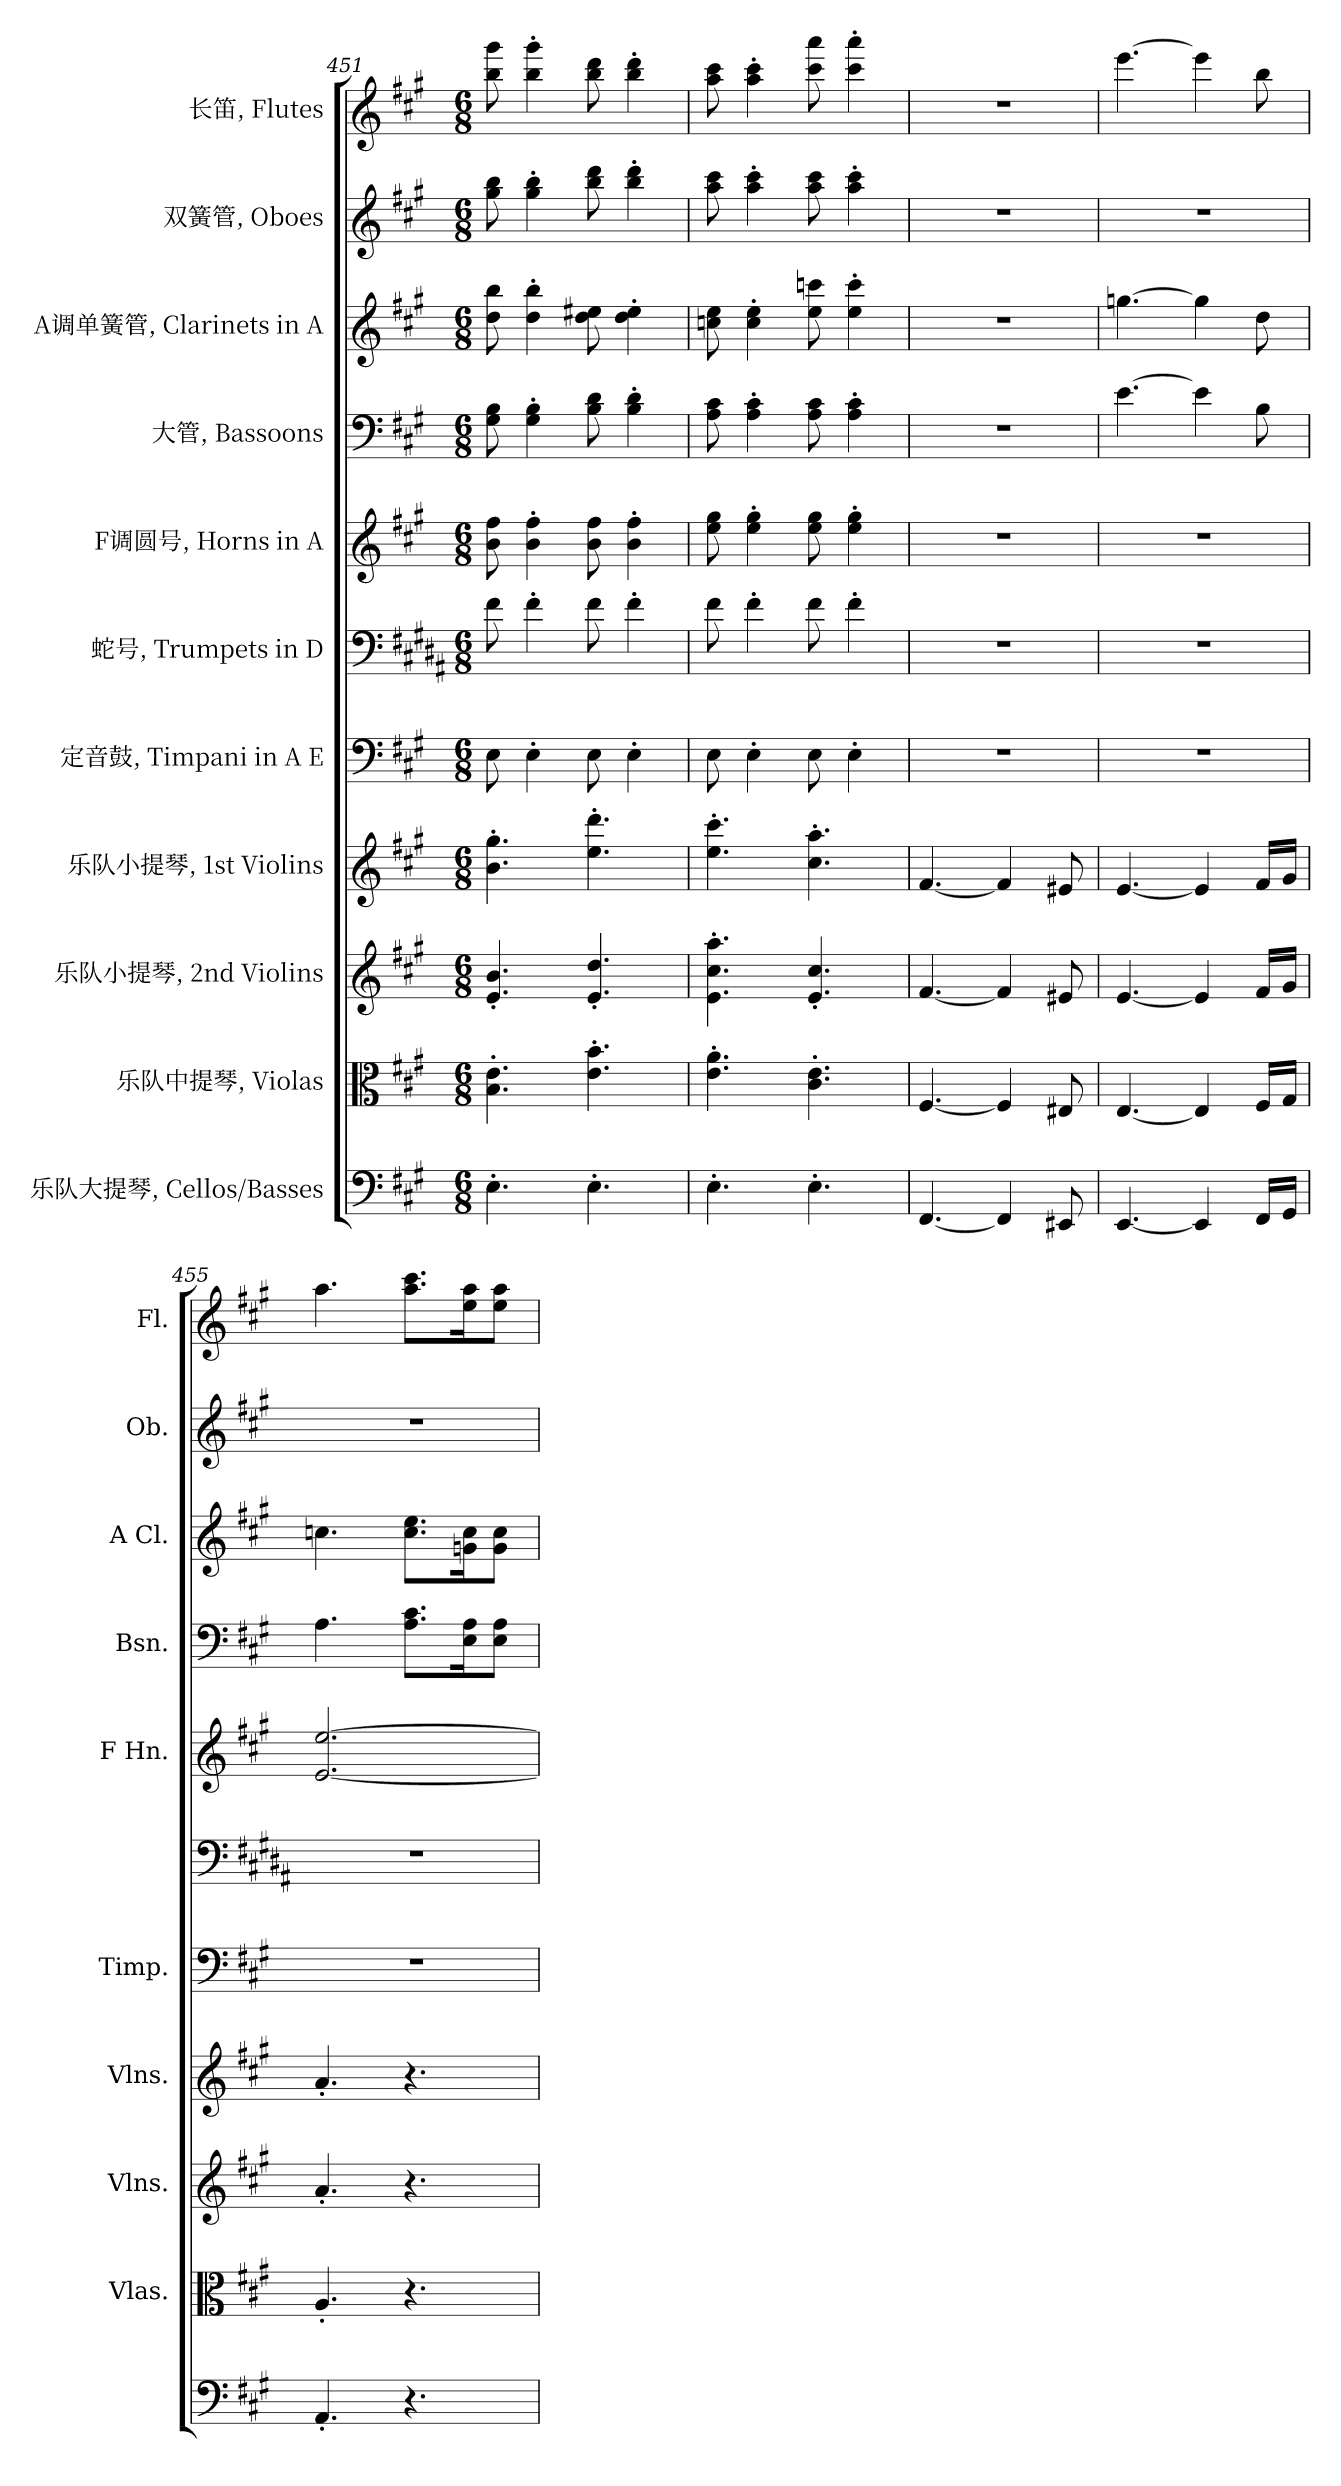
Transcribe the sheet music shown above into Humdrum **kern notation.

**kern	**kern	**kern	**kern	**kern	**kern	**kern	**kern	**kern	**kern	**kern
*part11	*part10	*part9	*part8	*part7	*part6	*part5	*part4	*part3	*part2	*part1
*staff11	*staff10	*staff9	*staff8	*staff7	*staff6	*staff5	*staff4	*staff3	*staff2	*staff1
*I"乐队大提琴, Cellos/Basses	*I"乐队中提琴, Violas	*I"乐队小提琴, 2nd Violins	*I"乐队小提琴, 1st Violins	*I"定音鼓, Timpani in A E	*I"蛇号, Trumpets in D	*I"F调圆号, Horns in A	*I"大管, Bassoons	*I"A调单簧管, Clarinets in A	*I"双簧管, Oboes	*I"长笛, Flutes
*	*I'Vlas.	*I'Vlns.	*I'Vlns.	*I'Timp.	*	*I'F Hn.	*I'Bsn.	*I'A Cl.	*I'Ob.	*I'Fl.
*clefF4	*clefC3	*clefG2	*clefG2	*clefF4	*clefF4	*clefG2	*clefF4	*clefG2	*clefG2	*clefG2
*	*	*	*	*	*ITrd1c2	*ITrd4c7	*	*ITrd2c3	*	*
*k[f#c#g#]	*k[f#c#g#]	*k[f#c#g#]	*k[f#c#g#]	*k[f#c#g#]	*k[f#c#g#]	*k[f#c#]	*k[f#c#g#]	*k[f#c#g#d#a#e#]	*k[f#c#g#]	*k[f#c#g#]
*M6/8	*M6/8	*M6/8	*M6/8	*M6/8	*M6/8	*M6/8	*M6/8	*M6/8	*M6/8	*M6/8
=451	=451	=451	=451	=451	=451	=451	=451	=451	=451	=451
4.E'\	4.B\' 4.e\'	4.e/' 4.b/'	4.b\' 4.gg#\'	8E\	8e\	8e\ 8b\	8G#\ 8B\	8b\ 8gg#\	8gg#\ 8bb\	8bb\ 8ggg#\
.	.	.	.	4E'\	4e'\	4e\' 4b\'	4G#\' 4B\'	4b\' 4gg#\'	4gg#\' 4bb\'	4bb\' 4ggg#\'
4.E'\	4.e\' 4.b\'	4.e/' 4.dd/'	4.ee\' 4.ddd\'	8E\	8e\	8e\ 8b\	8B\ 8d\	8b\ 8cc##X\	8bb\ 8ddd\	8bb\ 8ddd\
.	.	.	.	4E'\	4e'\	4e\' 4b\'	4B\' 4d\'	4b\' 4cc##\'	4bb\' 4ddd\'	4bb\' 4ddd\'
=452	=452	=452	=452	=452	=452	=452	=452	=452	=452	=452
4.E'\	4.e\' 4.a\'	4.e\' 4.cc#\' 4.aa\'	4.ee\' 4.ccc#\'	8E\	8e\	8a\ 8cc#\	8A\ 8c#\	8an\ 8cc#\	8aa\ 8ccc#\	8aa\ 8ccc#\
.	.	.	.	4E'\	4e'\	4a\' 4cc#\'	4A\' 4c#\'	4a\' 4cc#\'	4aa\' 4ccc#\'	4aa\' 4ccc#\'
4.E'\	4.c#\' 4.e\'	4.e/' 4.cc#/'	4.cc#\' 4.aa\'	8E\	8e\	8a\ 8cc#\	8A\ 8c#\	8cc#\ 8aan\	8aa\ 8ccc#\	8ccc#\ 8aaa\
.	.	.	.	4E'\	4e'\	4a\' 4cc#\'	4A\' 4c#\'	4cc#\' 4aa\'	4aa\' 4ccc#\'	4ccc#\' 4aaa\'
=453	=453	=453	=453	=453	=453	=453	=453	=453	=453	=453
[4.FF#/	[4.F#/	[4.f#/	[4.f#/	2.r	2.r	2.r	2.r	2.r	2.r	2.r
4FF#/]	4F#/]	4f#/]	4f#/]	.	.	.	.	.	.	.
8EE#X/	8E#X/	8e#X/	8e#X/	.	.	.	.	.	.	.
=454	=454	=454	=454	=454	=454	=454	=454	=454	=454	=454
[4.EE/	[4.E/	[4.e/	[4.e/	2.r	2.r	2.r	[4.e\	[4.een\	2.r	[4.eee\
4EE/]	4E/]	4e/]	4e/]	.	.	.	4e\]	4ee\]	.	4eee\]
16FF#/LL	16F#/LL	16f#/LL	16f#/LL	.	.	.	8B\	8b\	.	8bb\
16GG#/JJ	16G#/JJ	16g#/JJ	16g#/JJ	.	.	.	.	.	.	.
!!LO:PB:g=z
=455	=455	=455	=455	=455	=455	=455	=455	=455	=455	=455
4.AA'/	4.A'/	4.a'/	4.a'/	2.r	2.r	[2.A/ [2.a/	4.A\	4.an\	2.r	4.aa\
4.r	4.r	4.r	4.r	.	.	.	8.A\ 8.c#\L	8.a\ 8.cc#\L	.	8.aa\ 8.ccc#\L
.	.	.	.	.	.	.	16E\ 16A\K	16en\ 16a\K	.	16ee\ 16aa\K
.	.	.	.	.	.	.	8E\ 8A\J	8e\ 8a\J	.	8ee\ 8aa\J
=	=	=	=	=	=	=	=	=	=	=
*-	*-	*-	*-	*-	*-	*-	*-	*-	*-	*-
